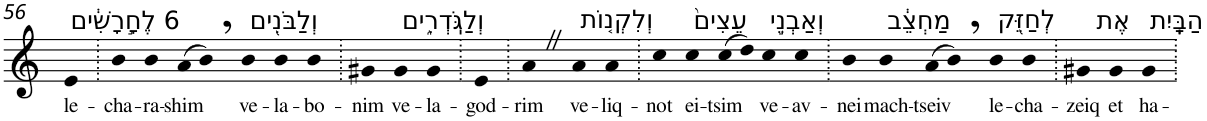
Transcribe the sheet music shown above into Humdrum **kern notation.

**kern	**text
*part1	*part1
*staff1	*staff1
*I"Piano	*
*I'Pno	*
!!LO:PB:g=z
*clefG2	*
*k[]	*
=56	=56
!LO:TX:a:t=6 לֶחָ֣רָשִׁ֔ים	!
!	!LO:LY:b
4e	le-
=57.	=57.
!	!LO:LY:b
4b	-cha-
!	!LO:LY:b
4b	-ra-
!	!LO:LY:b
(>8a	-shim
8b,)	.
!LO:TX:a:t=וְלַבֹּנִ֖ים	!
!	!LO:LY:b
4b	ve-
!	!LO:LY:b
4b	-la-
!	!LO:LY:b
4b	-bo-
=58.	=58.
!	!LO:LY:b
4g#X	-nim
!LO:TX:a:t=וְלַגֹּֽדְרִ֑ים	!
!	!LO:LY:b
4g#	ve-
!	!LO:LY:b
4g#	-la-
=59.	=59.
!	!LO:LY:b
4e	-god-
=60.	=60.
!	!LO:LY:b
4aZ	-rim
!LO:TX:a:t=וְלִקְנ֤וֹת	!
!	!LO:LY:b
4a	ve-
!	!LO:LY:b
4a	-liq-
=61.	=61.
!	!LO:LY:b
4cc	-not
!LO:TX:a:t=עֵצִים֙	!
!	!LO:LY:b
4cc	ei-
!	!LO:LY:b
(>8cc	-tsim
8dd)	.
!LO:TX:a:t=וְאַבְנֵ֣י	!
!	!LO:LY:b
4cc	ve-
!	!LO:LY:b
4cc	-av-
=62.	=62.
!	!LO:LY:b
4b	-nei
!LO:TX:a:t=מַחְצֵ֔ב	!
!	!LO:LY:b
4b	mach-
!	!LO:LY:b
(>8a	-tseiv
8b,)	.
!LO:TX:a:t=לְחַזֵּ֖ק	!
!	!LO:LY:b
4b	le-
!	!LO:LY:b
4b	-cha-
=63.	=63.
!	!LO:LY:b
4g#X	-zeiq
!LO:TX:a:t=אֶת	!
!	!LO:LY:b
4g#	et
!LO:TX:a:t=הַבָּֽיִת	!
!	!LO:LY:b
4g#	ha-
=.	=.
*-	*-
